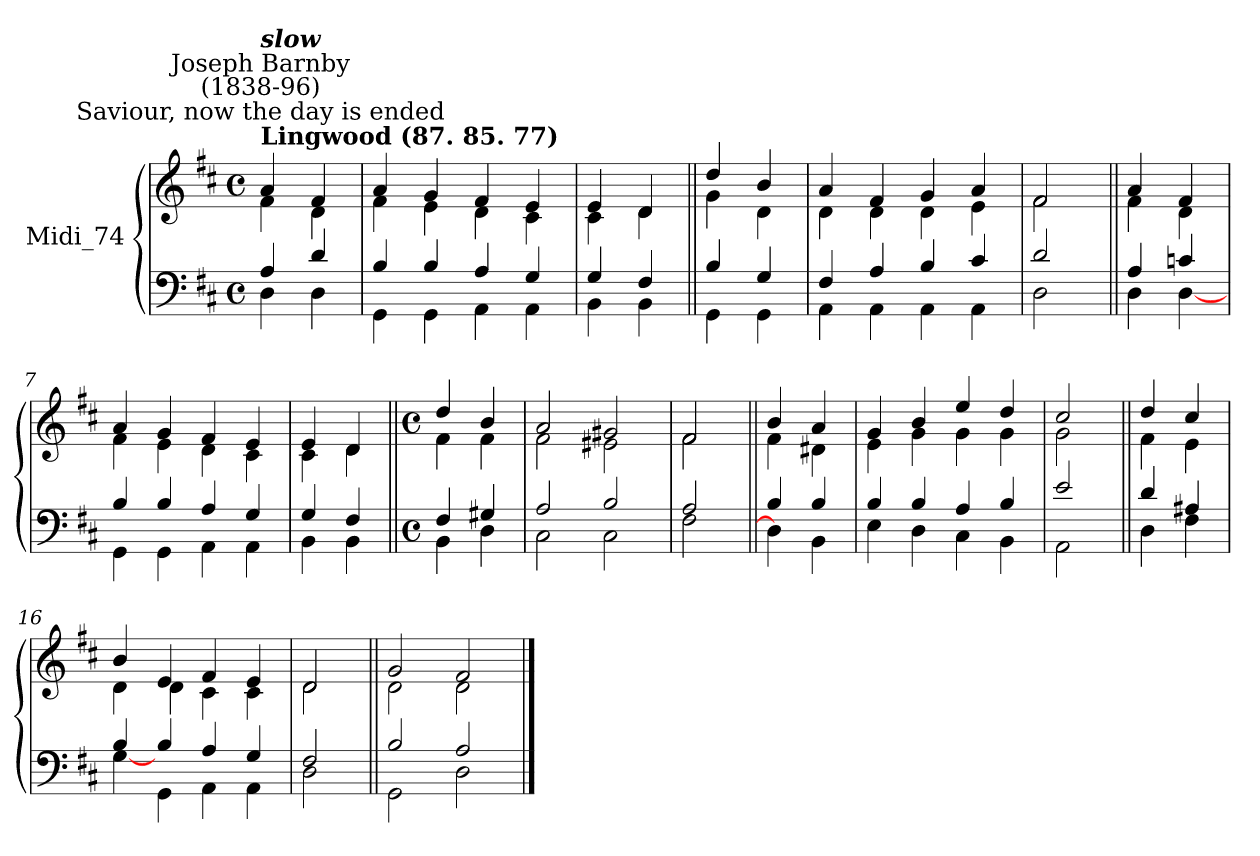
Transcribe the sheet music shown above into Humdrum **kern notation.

**kern	**kern
*part2	*part1
*staff2	*staff1
*I"Midi_74	*I"Midi_74
*clefF4	*clefG2
*k[f#c#]	*k[f#c#]
*D:	*D:
*M4/4	*M4/4
*met(c)	*met(c)
=	=
*^	*^
!	!	!LO:TX:a:B:t=Lingwood (87. 85. 77)	!
!	!	!LO:TX:a:cj:t=Saviour, now the day is ended	!
!	!	!LO:TX:a:cj:t=Joseph Barnby\n(1838-96)	!
!	!	!LO:TX:a:Bi:t=slow	!
4A/	4D\	4a/	4f#\
4d/	4D\	4f#/	4d\
=1	=1	=1	=1
4B/	4GG\	4a/	4f#\
4B/	4GG\	4g/	4e\
4A/	4AA\	4f#/	4d\
4G/	4AA\	4e/	4c#\
=2	=2	=2	=2
4G/	4BB\	4e/	4c#\
4F#/	4BB\	4d/	4d\
=3||	=3||	=3||	=3||
4B/	4GG\	4dd/	4g\
4G/	4GG\	4b/	4d\
=4	=4	=4	=4
4F#/	4AA\	4a/	4d\
4A/	4AA\	4f#/	4d\
4B/	4AA\	4g/	4d\
4c#/	4AA\	4a/	4e\
=5	=5	=5	=5
2d/	2D\	2f#/	2f#\
=6||	=6||	=6||	=6||
4A/	4D\	4a/	4f#\
4cn/	[4D\	4f#/	4d\
=7	=7	=7	=7
4B/	4GG\	4a/	4f#\
4B/	4GG\	4g/	4e\
4A/	4AA\	4f#/	4d\
4G/	4AA\	4e/	4c#\
=8	=8	=8	=8
4G/	4BB\	4e/	4c#\
4F#/	4BB\	4d/	4d\
!!LO:LB:g=z	!!
=9||	=9||	=9||	=9||
*M4/4	*	*M4/4	*
*met(c)	*	*met(c)	*
4F#/	4BB\	4dd/	4f#\
4G#X/	4D\	4b/	4f#\
=10	=10	=10	=10
2A/	2C#\	2a/	2f#\
2B/	2C#\	2g#X/	2e#X\
=11	=11	=11	=11
2A/	2F#\	2f#/	2f#\
=12||	=12||	=12||	=12||
4B/	4D#\]	4b/	4f#\
4B/	4BB\	4a/	4d#X\
=13	=13	=13	=13
4B/	4E\	4g/	4e\
4B/	4D\	4b/	4g\
4A/	4C#\	4ee/	4g\
4B/	4BB\	4dd/	4g\
=14	=14	=14	=14
2e/	2AA\	2cc#/	2g\
=15||	=15||	=15||	=15||
4d/	4D\	4dd/	4f#\
4A#X/	4F#\	4cc#/	4e\
=16	=16	=16	=16
4B/	[4G\	4b/	4d\
4B/	4GG\	4e/	4d\
4A/	4AA\	4f#/	4c#\
4G/	4AA\	4e/	4c#\
=17	=17	=17	=17
2F#/	2D\	2d/	2d\
=18||	=18||	=18||	=18||
2B/	2GG\	2g/	2d\
2A/	2D\	2f#/	2d\
*v	*v	*	*
*	*v	*v
==	==
*-	*-
